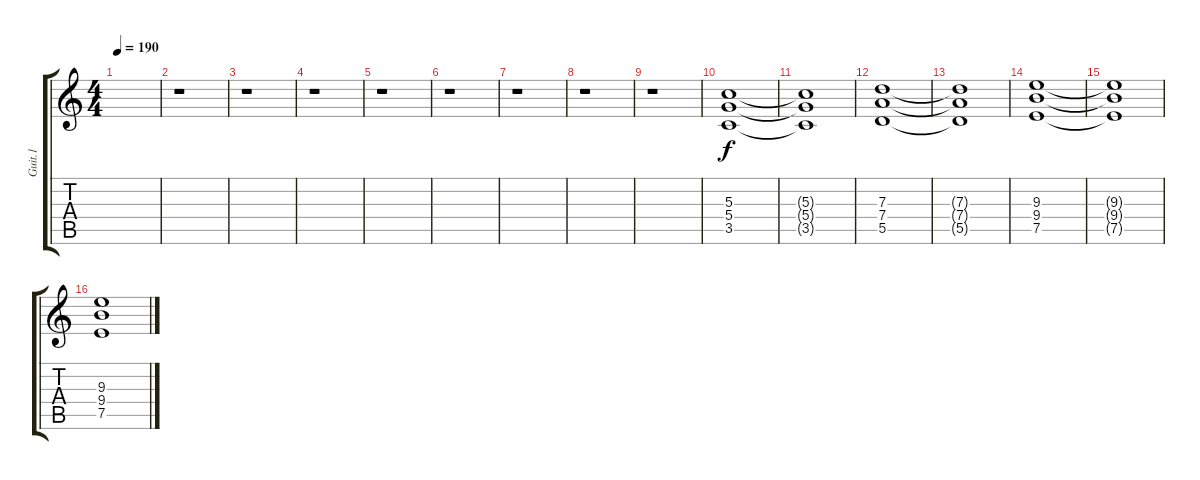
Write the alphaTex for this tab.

\track ("Guit.1" "Guit.1") {instrument distortionguitar}
\staff {score tabs}
\tuning (E4 B3 G3 D3 A2 E2) {hide}
\ts (4 4)
\tempo 190
\clef g2
\ks c
|
r.1 |
r.1 |
r.1 |
r.1 |
r.1 |
r.1 |
r.1 |
r.1 |
(5.3 5.4 3.5).1 |
(5.3{t} 5.4{t} 3.5{t}).1 |
(7.3 7.4 5.5).1 |
(7.3{t} 7.4{t} 5.5{t}).1 |
(9.3 9.4 7.5).1 |
(9.3{t} 9.4{t} 7.5{t}).1 |
(9.3 9.4 7.5).1
